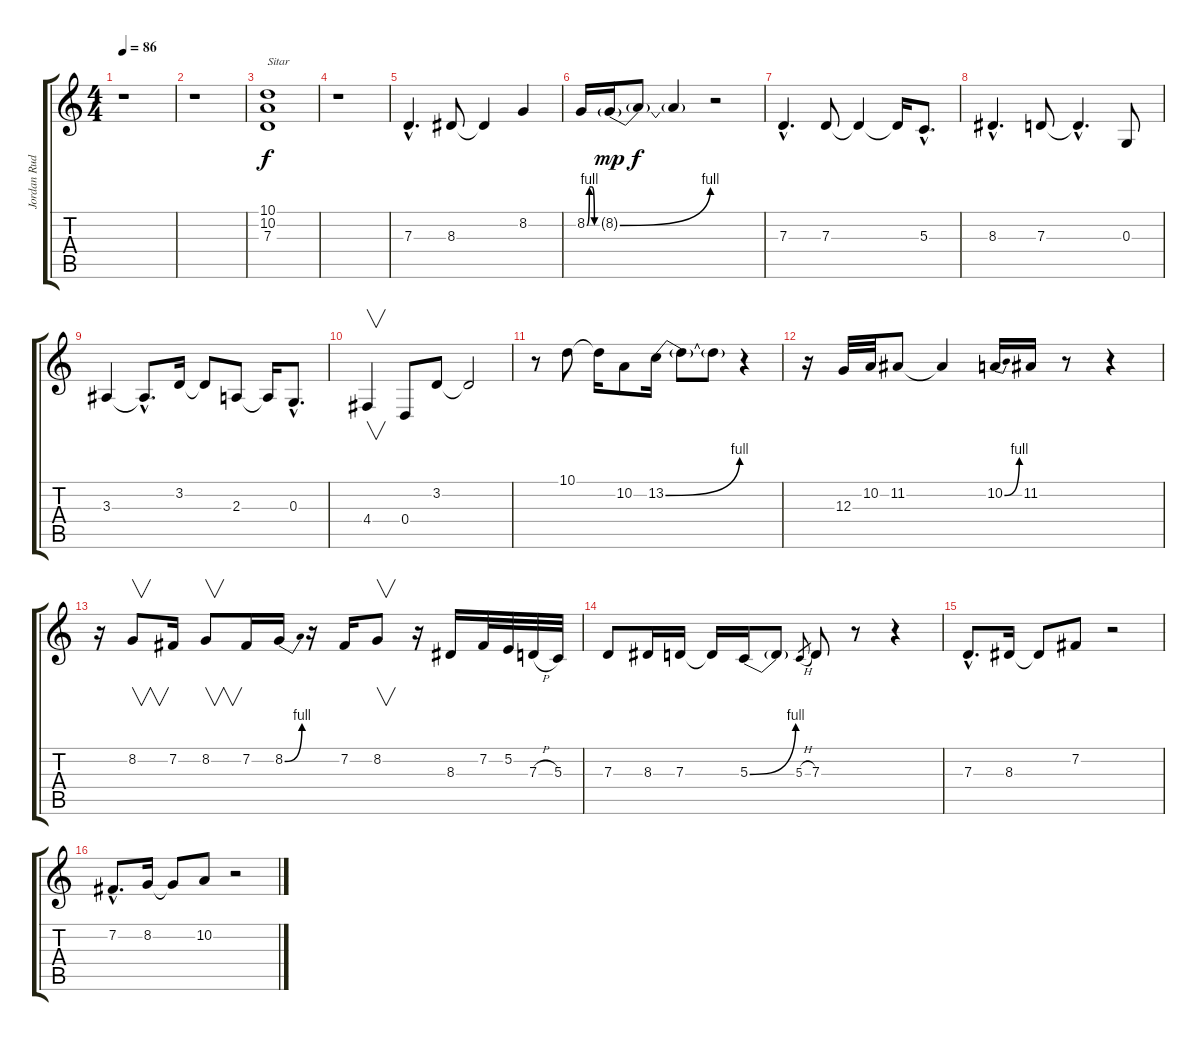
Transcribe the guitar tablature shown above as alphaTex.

\track ("Jordan Rudess - Keyboard" "Jordan Rud") {instrument stringensemble1}
\staff {score tabs}
\tuning (E4 B3 G3 D3 A2 E2) {hide}
\ts (4 4)
\tempo 86
\clef g2
\ks c
r.1{dy f} |
r.1 |
(10.1 10.2 7.3).1{txt "Sitar" instrument sitar} |
r.1 |
7.3{hac}.4{d} 8.3.8 8.3{t}.4 8.2.4 |
8.2{be (custom 0 0 15 4 30 4 45 0 60 0)}.16 8.2{be (bend 0 0 60 4) g}.16{dy mp} 8.2{t}.8{dy f} 8.2{t}.4 r.2 |
7.3{hac}.4{d} 7.3.8 7.3{t}.4 7.3{t}.16 5.3{hac}.8{d} |
8.3{hac}.4{d} 7.3.8 7.3{hac t}.4{d} 0.3.8 |
3.3.4 3.3{hac t}.8{d} 3.2.16 3.2{t}.8 2.3.8 2.3{t}.16 0.3{hac}.8{d} |
4.4.4{v} 0.4.8 3.2.8 3.2{t}.2 |
r.8 10.1.8 10.1{t}.16 10.2.8 13.2{be (bend 0 0 60 4)}.16 13.2{t}.8 13.2{t}.8 r.4 |
r.16 12.3.32 10.2.32 11.2.8 11.2{t}.4 10.2{be (bend 0 0 60 4)}.16 11.2.16 r.8 r.4 |
r.16 8.2.8{v} 7.2.16 8.2.8{v} 7.2.16 8.2{be (bend 0 0 60 4)}.16 r.16 7.2.16 8.2.8{v} r.16 8.3.16 7.2.32 5.2.32 7.3{h}.32 5.3.32 |
7.3.8 8.3.16 7.3.16 7.3{t}.16 5.3{be (bend 0 0 60 4)}.16 5.3{t}.8 5.3{h}.8{gr} 7.3.8 r.8 r.4 |
7.3{hac}.8{d} 8.3.16 8.3{t}.8 7.2.8 r.2 |
7.2{hac}.8{d} 8.2.16 8.2{t}.8 10.2.8 r.2
